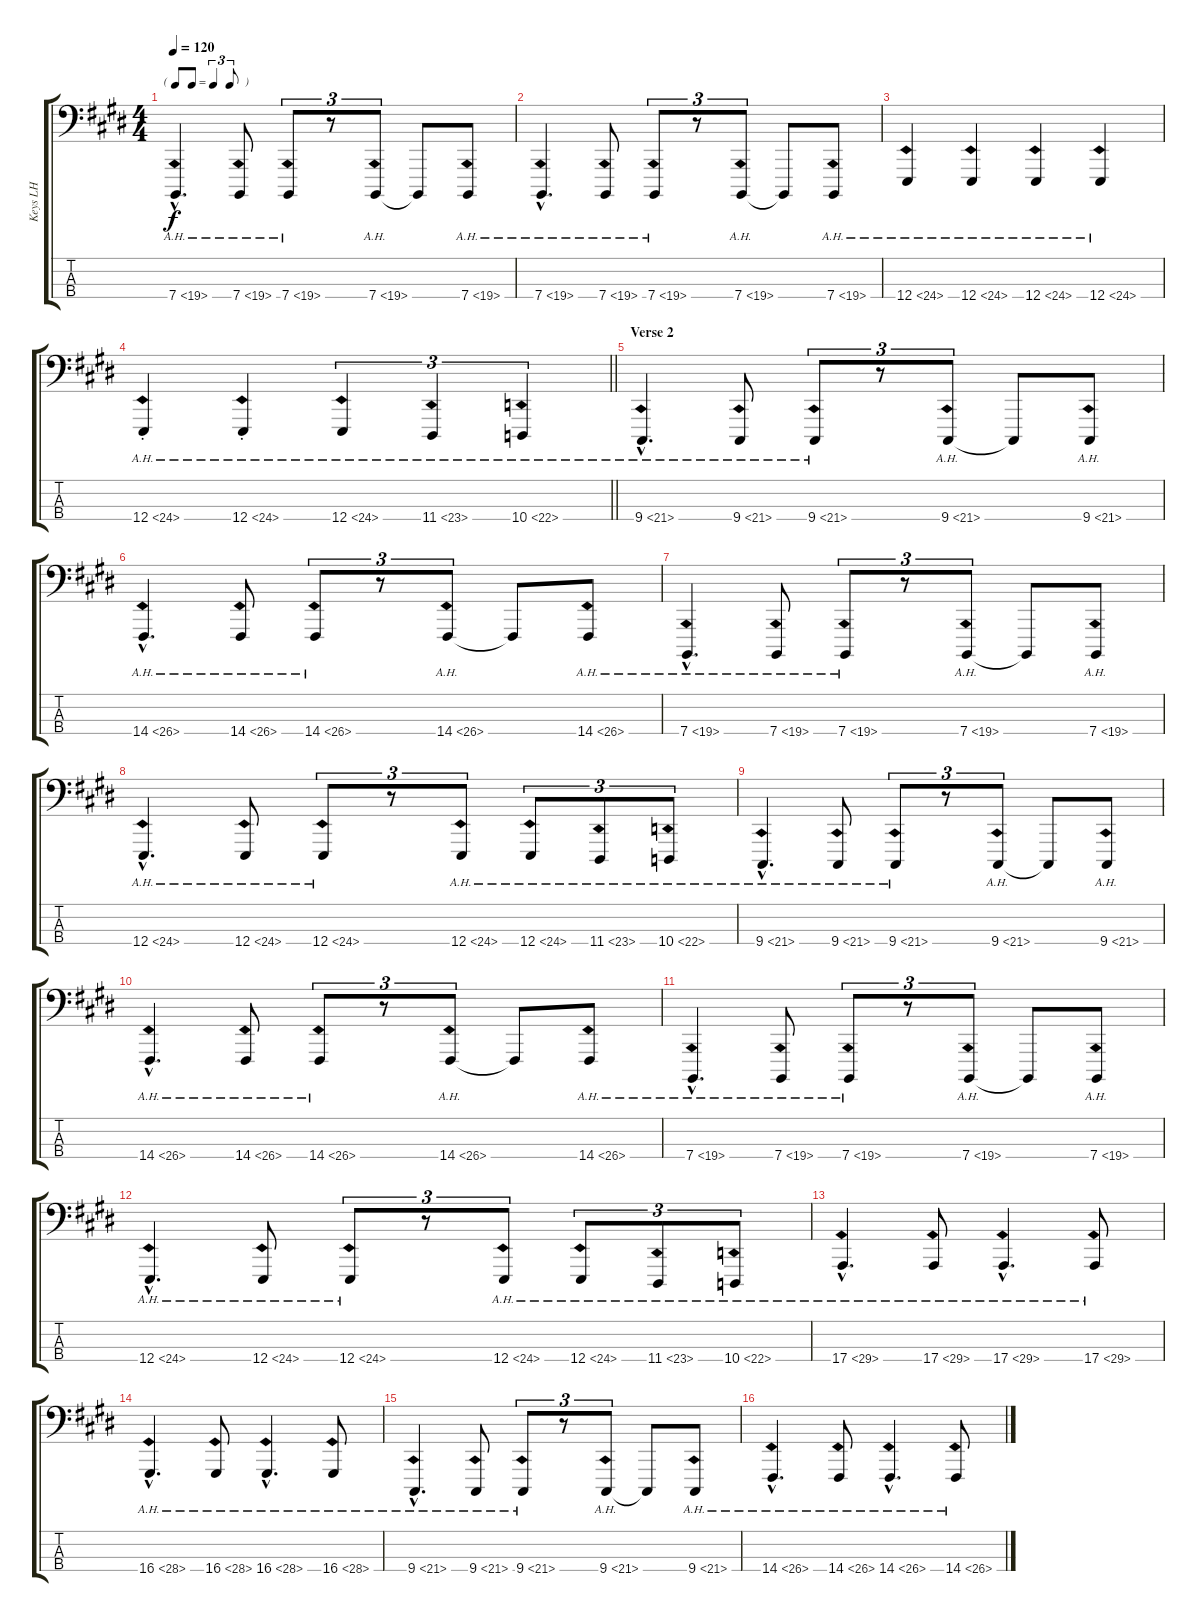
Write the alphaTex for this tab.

\track ("Keys LH" "Keys LH") {instrument pad3polysynth}
\staff {score tabs}
\tuning (G2 D2 A1 E0) {hide}
\ts (4 4)
\tf triplet8th
\tempo 120
\clef f4
\ks e
7.4{ah 12 hac}.4{d dy f} 7.4{ah 12}.8 7.4{ah 12}.8{tu (3 2)} r.8{tu (3 2)} 7.4{ah 12}.8{tu (3 2)} 7.4{t}.8 7.4{ah 12}.8 |
7.4{ah 12 hac}.4{d} 7.4{ah 12}.8 7.4{ah 12}.8{tu (3 2)} r.8{tu (3 2)} 7.4{ah 12}.8{tu (3 2)} 7.4{t}.8 7.4{ah 12}.8 |
12.4{ah 12}.4 12.4{ah 12}.4 12.4{ah 12}.4 12.4{ah 12}.4 |
\barLineRight lightlight
12.4{ah 12 st}.4 12.4{ah 12 st}.4 12.4{ah 12}.4{tu (3 2)} 11.4{ah 12}.4{tu (3 2)} 10.4{ah 12}.4{tu (3 2)} |
\section ("" "Verse 2")
9.4{ah 12 hac}.4{d} 9.4{ah 12}.8 9.4{ah 12}.8{tu (3 2)} r.8{tu (3 2)} 9.4{ah 12}.8{tu (3 2)} 9.4{t}.8 9.4{ah 12}.8 |
14.4{ah 12 hac}.4{d} 14.4{ah 12}.8 14.4{ah 12}.8{tu (3 2)} r.8{tu (3 2)} 14.4{ah 12}.8{tu (3 2)} 14.4{t}.8 14.4{ah 12}.8 |
7.4{ah 12 hac}.4{d} 7.4{ah 12}.8 7.4{ah 12}.8{tu (3 2)} r.8{tu (3 2)} 7.4{ah 12}.8{tu (3 2)} 7.4{t}.8 7.4{ah 12}.8 |
12.4{ah 12 hac}.4{d} 12.4{ah 12}.8 12.4{ah 12}.8{tu (3 2)} r.8{tu (3 2)} 12.4{ah 12}.8{tu (3 2)} 12.4{ah 12}.8{tu (3 2)} 11.4{ah 12}.8{tu (3 2)} 10.4{ah 12}.8{tu (3 2)} |
9.4{ah 12 hac}.4{d} 9.4{ah 12}.8 9.4{ah 12}.8{tu (3 2)} r.8{tu (3 2)} 9.4{ah 12}.8{tu (3 2)} 9.4{t}.8 9.4{ah 12}.8 |
14.4{ah 12 hac}.4{d} 14.4{ah 12}.8 14.4{ah 12}.8{tu (3 2)} r.8{tu (3 2)} 14.4{ah 12}.8{tu (3 2)} 14.4{t}.8 14.4{ah 12}.8 |
7.4{ah 12 hac}.4{d} 7.4{ah 12}.8 7.4{ah 12}.8{tu (3 2)} r.8{tu (3 2)} 7.4{ah 12}.8{tu (3 2)} 7.4{t}.8 7.4{ah 12}.8 |
12.4{ah 12 hac}.4{d} 12.4{ah 12}.8 12.4{ah 12}.8{tu (3 2)} r.8{tu (3 2)} 12.4{ah 12}.8{tu (3 2)} 12.4{ah 12}.8{tu (3 2)} 11.4{ah 12}.8{tu (3 2)} 10.4{ah 12}.8{tu (3 2)} |
17.4{ah 12 hac}.4{d} 17.4{ah 12}.8 17.4{ah 12 hac}.4{d} 17.4{ah 12}.8 |
16.4{ah 12 hac}.4{d} 16.4{ah 12}.8 16.4{ah 12 hac}.4{d} 16.4{ah 12}.8 |
9.4{ah 12 hac}.4{d} 9.4{ah 12}.8 9.4{ah 12}.8{tu (3 2)} r.8{tu (3 2)} 9.4{ah 12}.8{tu (3 2)} 9.4{t}.8 9.4{ah 12}.8 |
14.4{ah 12 hac}.4{d} 14.4{ah 12}.8 14.4{ah 12 hac}.4{d} 14.4{ah 12}.8
